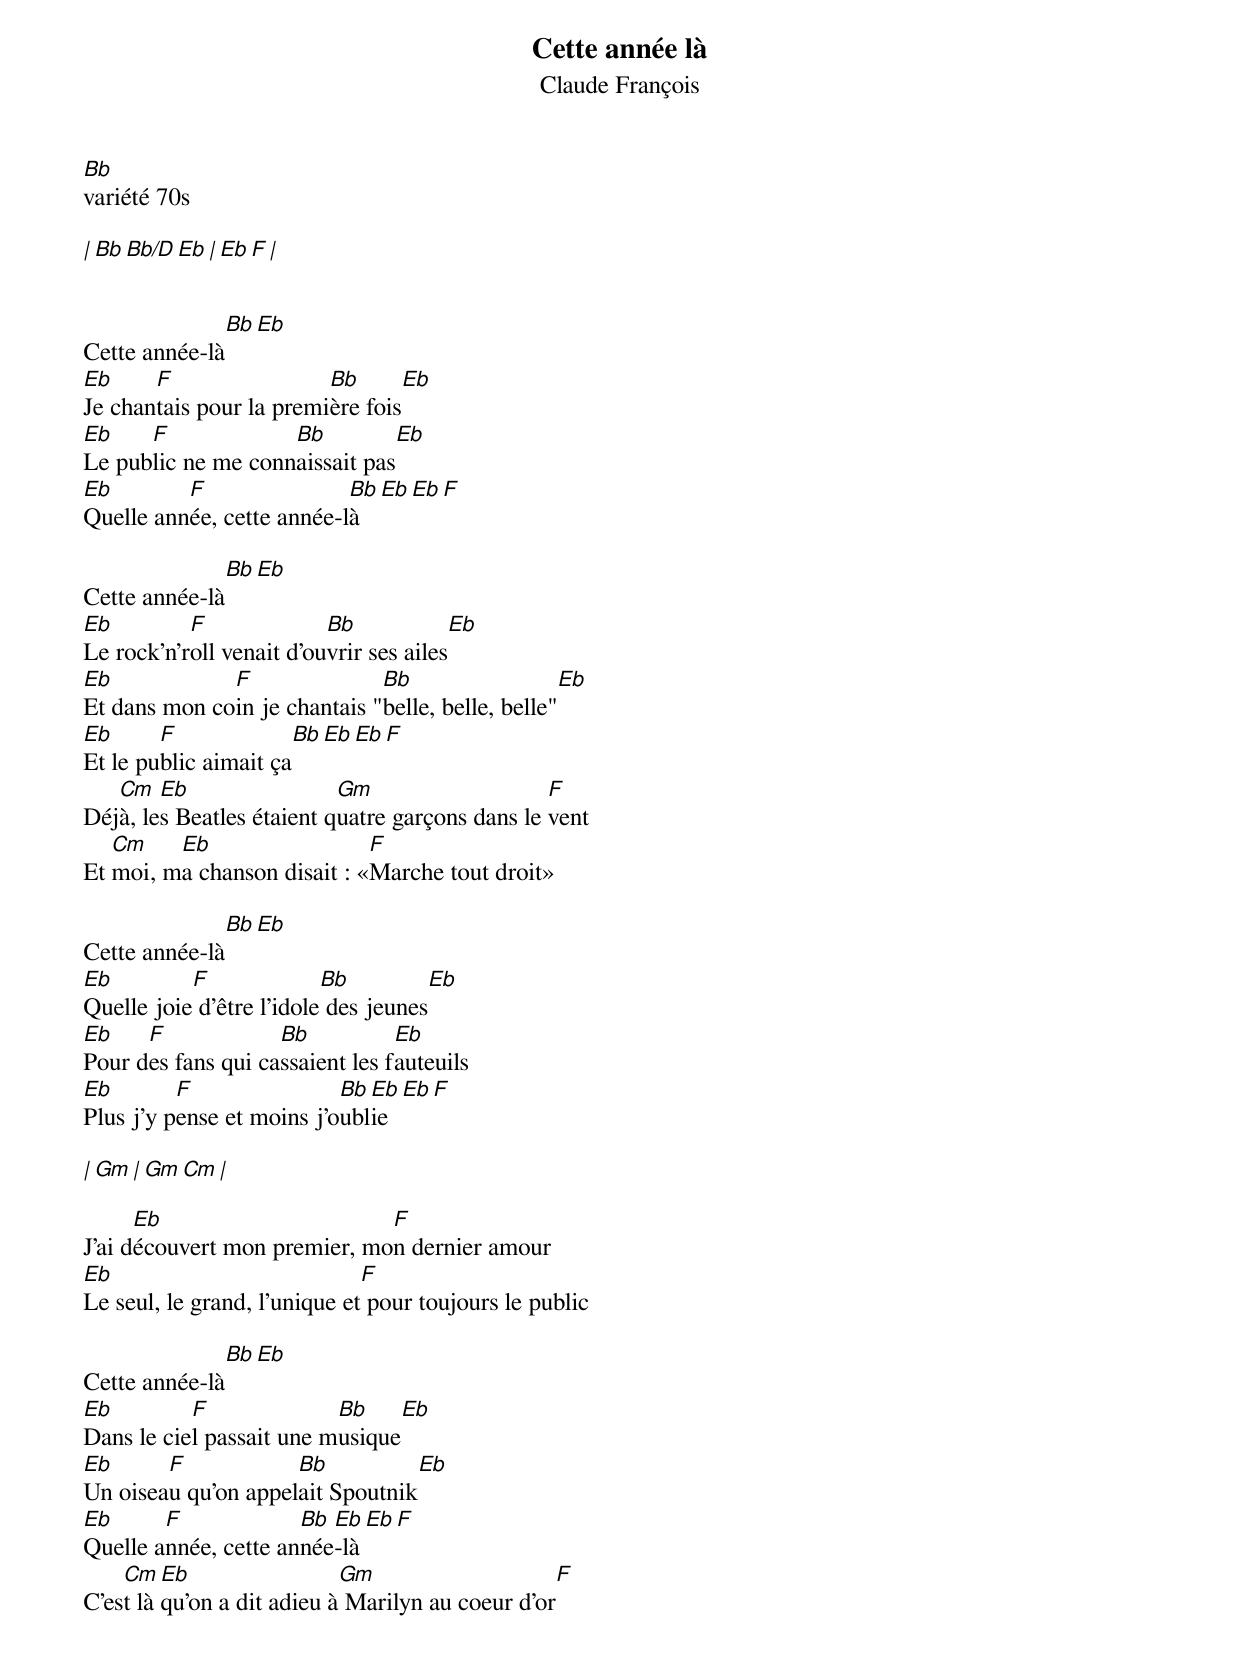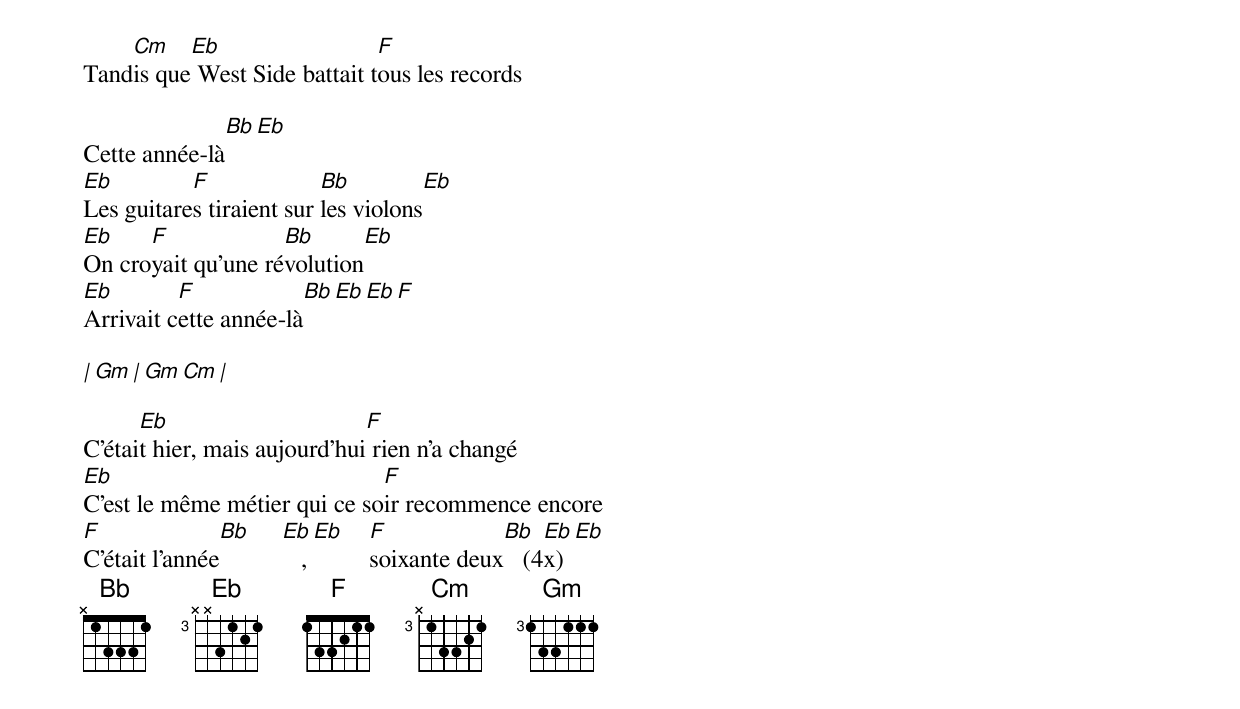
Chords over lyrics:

Cette année là
Claude François
Bb
variété 70s

| Bb    Bb/D  Eb | Eb      F      |


              Bb   Eb
Cette année-là
Eb     F                 Bb      Eb
Je chantais pour la première fois
Eb    F             Bb           Eb
Le public ne me connaissait pas
Eb        F                Bb Eb Eb F
Quelle année, cette année-là

              Bb   Eb
Cette année-là
Eb         F              Bb            Eb
Le rock'n'roll venait d'ouvrir ses ailes
Eb            F               Bb                  Eb
Et dans mon coin je chantais "belle, belle, belle"
Eb      F             Bb Eb Eb F
Et le public aimait ça
   Cm   Eb                 Gm                    F
Déjà, les Beatles étaient quatre garçons dans le vent
   Cm    Eb                  F
Et moi, ma chanson disait : «Marche tout droit»

              Bb   Eb
Cette année-là
Eb         F              Bb            Eb
Quelle joie d'être l'idole des jeunes
Eb    F             Bb           Eb
Pour des fans qui cassaient les fauteuils
Eb        F                Bb Eb Eb F
Plus j'y pense et moins j'oublie

| Gm     |  Gm   Cm  |

      Eb                      F
J'ai découvert mon premier, mon dernier amour
Eb                            F
Le seul, le grand, l'unique et pour toujours le public

              Bb   Eb
Cette année-là
Eb         F              Bb     Eb
Dans le ciel passait une musique
Eb      F            Bb           Eb
Un oiseau qu'on appelait Spoutnik
Eb      F             Bb Eb Eb F
Quelle année, cette année-là
    Cm   Eb                 Gm                    F
C'est là qu'on a dit adieu à Marilyn au coeur d'or
    Cm    Eb                  F
Tandis que West Side battait tous les records

              Bb   Eb
Cette année-là
Eb         F              Bb            Eb
Les guitares tiraient sur les violons
Eb    F             Bb           Eb
On croyait qu'une révolution
Eb        F            Bb Eb Eb F
Arrivait cette année-là

| Gm     |  Gm   Cm  |

      Eb                      F
C'était hier, mais aujourd'hui rien n'a changé
Eb                            F
C'est le même métier qui ce soir recommence encore
F              Bb   Eb  Eb  F            Bb   Eb  Eb
C'était l'année        ,    soixante deux   (4x)
